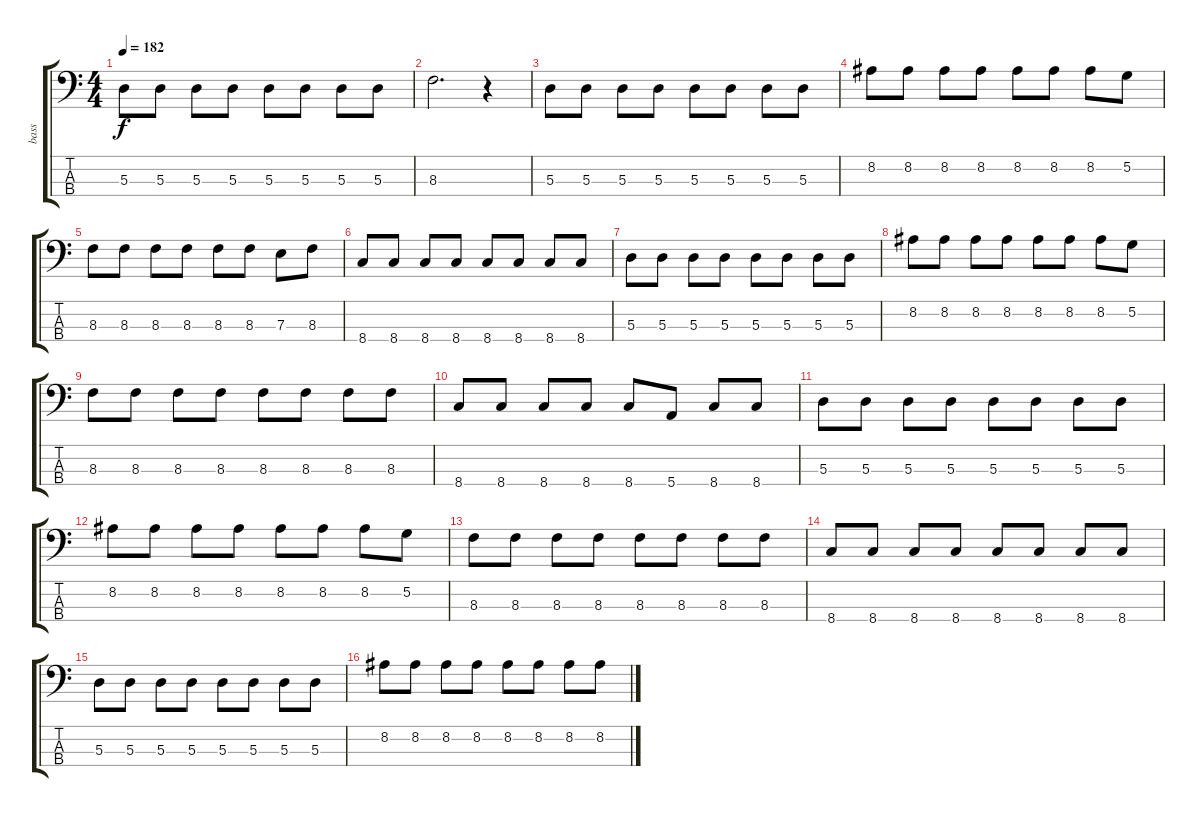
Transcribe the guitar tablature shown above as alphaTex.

\track ("bass" "bass") {instrument electricbassfinger}
\staff {score tabs}
\tuning (G2 D2 A1 E1) {hide}
\ts (4 4)
\tempo 182
\clef f4
\ks c
5.3.8{dy f} 5.3.8 5.3.8 5.3.8 5.3.8 5.3.8 5.3.8 5.3.8 |
8.3.2{d} r.4 |
5.3.8 5.3.8 5.3.8 5.3.8 5.3.8 5.3.8 5.3.8 5.3.8 |
8.2.8 8.2.8 8.2.8 8.2.8 8.2.8 8.2.8 8.2.8 5.2.8 |
8.3.8 8.3.8 8.3.8 8.3.8 8.3.8 8.3.8 7.3.8 8.3.8 |
8.4.8 8.4.8 8.4.8 8.4.8 8.4.8 8.4.8 8.4.8 8.4.8 |
5.3.8 5.3.8 5.3.8 5.3.8 5.3.8 5.3.8 5.3.8 5.3.8 |
8.2.8 8.2.8 8.2.8 8.2.8 8.2.8 8.2.8 8.2.8 5.2.8 |
8.3.8 8.3.8 8.3.8 8.3.8 8.3.8 8.3.8 8.3.8 8.3.8 |
8.4.8 8.4.8 8.4.8 8.4.8 8.4.8 5.4.8 8.4.8 8.4.8 |
5.3.8 5.3.8 5.3.8 5.3.8 5.3.8 5.3.8 5.3.8 5.3.8 |
8.2.8 8.2.8 8.2.8 8.2.8 8.2.8 8.2.8 8.2.8 5.2.8 |
8.3.8 8.3.8 8.3.8 8.3.8 8.3.8 8.3.8 8.3.8 8.3.8 |
8.4.8 8.4.8 8.4.8 8.4.8 8.4.8 8.4.8 8.4.8 8.4.8 |
5.3.8 5.3.8 5.3.8 5.3.8 5.3.8 5.3.8 5.3.8 5.3.8 |
8.2.8 8.2.8 8.2.8 8.2.8 8.2.8 8.2.8 8.2.8 8.2.8
